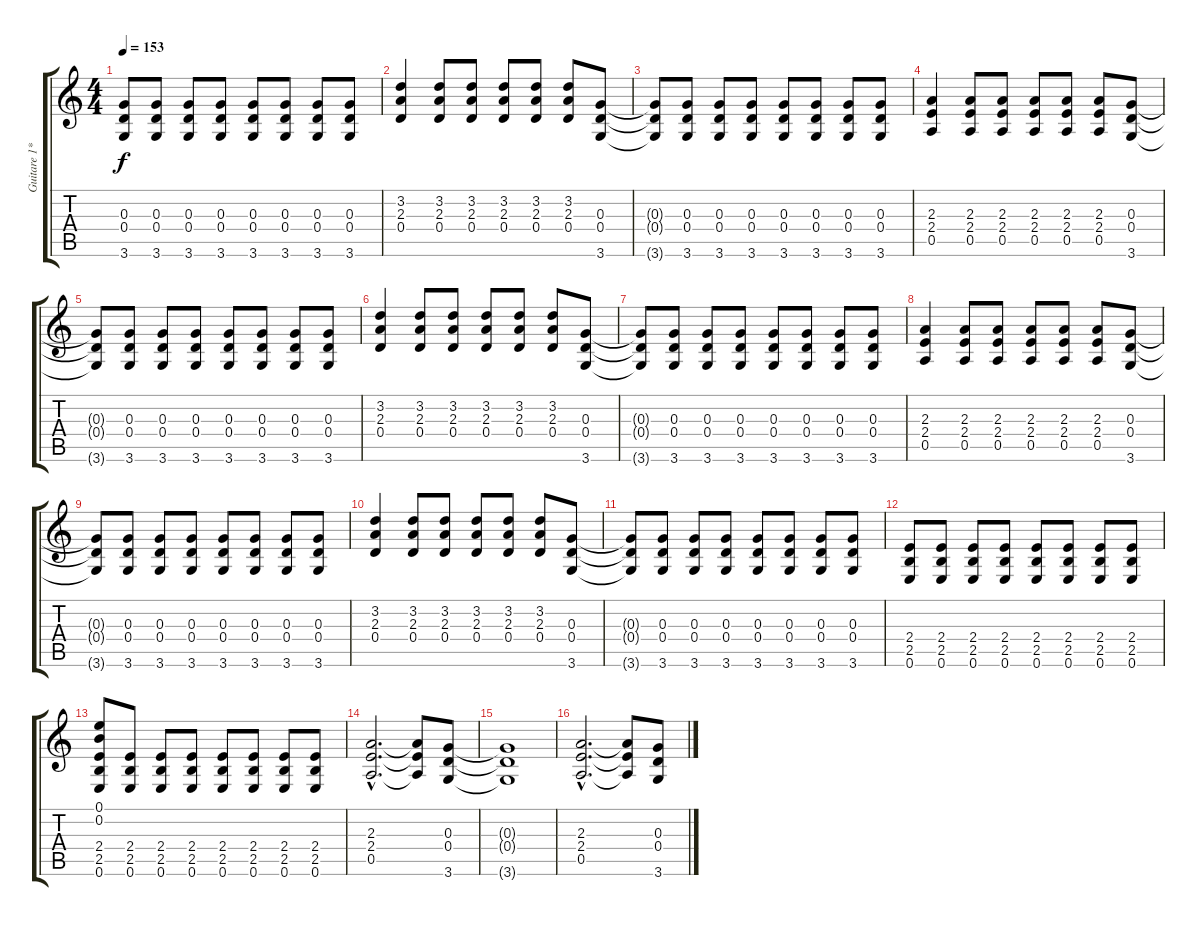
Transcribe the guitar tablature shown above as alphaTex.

\track ("Guitare 1*" "Guitare 1*") {instrument overdrivenguitar}
\staff {score tabs}
\tuning (E4 B3 G3 D3 A2 E2) {hide}
\ts (4 4)
\tempo 153
\clef g2
\ks c
(0.3{t} 0.4{t} 3.6{t}).8{dy f} (0.3 0.4 3.6).8 (0.3 0.4 3.6).8 (0.3 0.4 3.6).8 (0.3 0.4 3.6).8 (0.3 0.4 3.6).8 (0.3 0.4 3.6).8 (0.3 0.4 3.6).8 |
(3.2 2.3 0.4).4 (3.2 2.3 0.4).8 (3.2 2.3 0.4).8 (3.2 2.3 0.4).8 (3.2 2.3 0.4).8 (3.2 2.3 0.4).8 (0.3 0.4 3.6).8 |
(0.3{t} 0.4{t} 3.6{t}).8 (0.3 0.4 3.6).8 (0.3 0.4 3.6).8 (0.3 0.4 3.6).8 (0.3 0.4 3.6).8 (0.3 0.4 3.6).8 (0.3 0.4 3.6).8 (0.3 0.4 3.6).8 |
(2.3 2.4 0.5).4 (2.3 2.4 0.5).8 (2.3 2.4 0.5).8 (2.3 2.4 0.5).8 (2.3 2.4 0.5).8 (2.3 2.4 0.5).8 (0.3 0.4 3.6).8 |
(0.3{t} 0.4{t} 3.6{t}).8 (0.3 0.4 3.6).8 (0.3 0.4 3.6).8 (0.3 0.4 3.6).8 (0.3 0.4 3.6).8 (0.3 0.4 3.6).8 (0.3 0.4 3.6).8 (0.3 0.4 3.6).8 |
(3.2 2.3 0.4).4 (3.2 2.3 0.4).8 (3.2 2.3 0.4).8 (3.2 2.3 0.4).8 (3.2 2.3 0.4).8 (3.2 2.3 0.4).8 (0.3 0.4 3.6).8 |
(0.3{t} 0.4{t} 3.6{t}).8 (0.3 0.4 3.6).8 (0.3 0.4 3.6).8 (0.3 0.4 3.6).8 (0.3 0.4 3.6).8 (0.3 0.4 3.6).8 (0.3 0.4 3.6).8 (0.3 0.4 3.6).8 |
(2.3 2.4 0.5).4 (2.3 2.4 0.5).8 (2.3 2.4 0.5).8 (2.3 2.4 0.5).8 (2.3 2.4 0.5).8 (2.3 2.4 0.5).8 (0.3 0.4 3.6).8 |
(0.3{t} 0.4{t} 3.6{t}).8 (0.3 0.4 3.6).8 (0.3 0.4 3.6).8 (0.3 0.4 3.6).8 (0.3 0.4 3.6).8 (0.3 0.4 3.6).8 (0.3 0.4 3.6).8 (0.3 0.4 3.6).8 |
(3.2 2.3 0.4).4 (3.2 2.3 0.4).8 (3.2 2.3 0.4).8 (3.2 2.3 0.4).8 (3.2 2.3 0.4).8 (3.2 2.3 0.4).8 (0.3 0.4 3.6).8 |
(0.3{t} 0.4{t} 3.6{t}).8 (0.3 0.4 3.6).8 (0.3 0.4 3.6).8 (0.3 0.4 3.6).8 (0.3 0.4 3.6).8 (0.3 0.4 3.6).8 (0.3 0.4 3.6).8 (0.3 0.4 3.6).8 |
(2.4 2.5 0.6).8 (2.4 2.5 0.6).8 (2.4 2.5 0.6).8 (2.4 2.5 0.6).8 (2.4 2.5 0.6).8 (2.4 2.5 0.6).8 (2.4 2.5 0.6).8 (2.4 2.5 0.6).8 |
(0.1 0.2 2.4 2.5 0.6).8 (2.4 2.5 0.6).8 (2.4 2.5 0.6).8 (2.4 2.5 0.6).8 (2.4 2.5 0.6).8 (2.4 2.5 0.6).8 (2.4 2.5 0.6).8 (2.4 2.5 0.6).8 |
(2.3{hac} 2.4{hac} 0.5{hac}).2{d} (2.3{t} 2.4{t} 0.5{t}).8 (0.3 0.4 3.6).8 |
(0.3{t} 0.4{t} 3.6{t}).1 |
(2.3{hac} 2.4{hac} 0.5{hac}).2{d} (2.3{t} 2.4{t} 0.5{t}).8 (0.3 0.4 3.6).8
